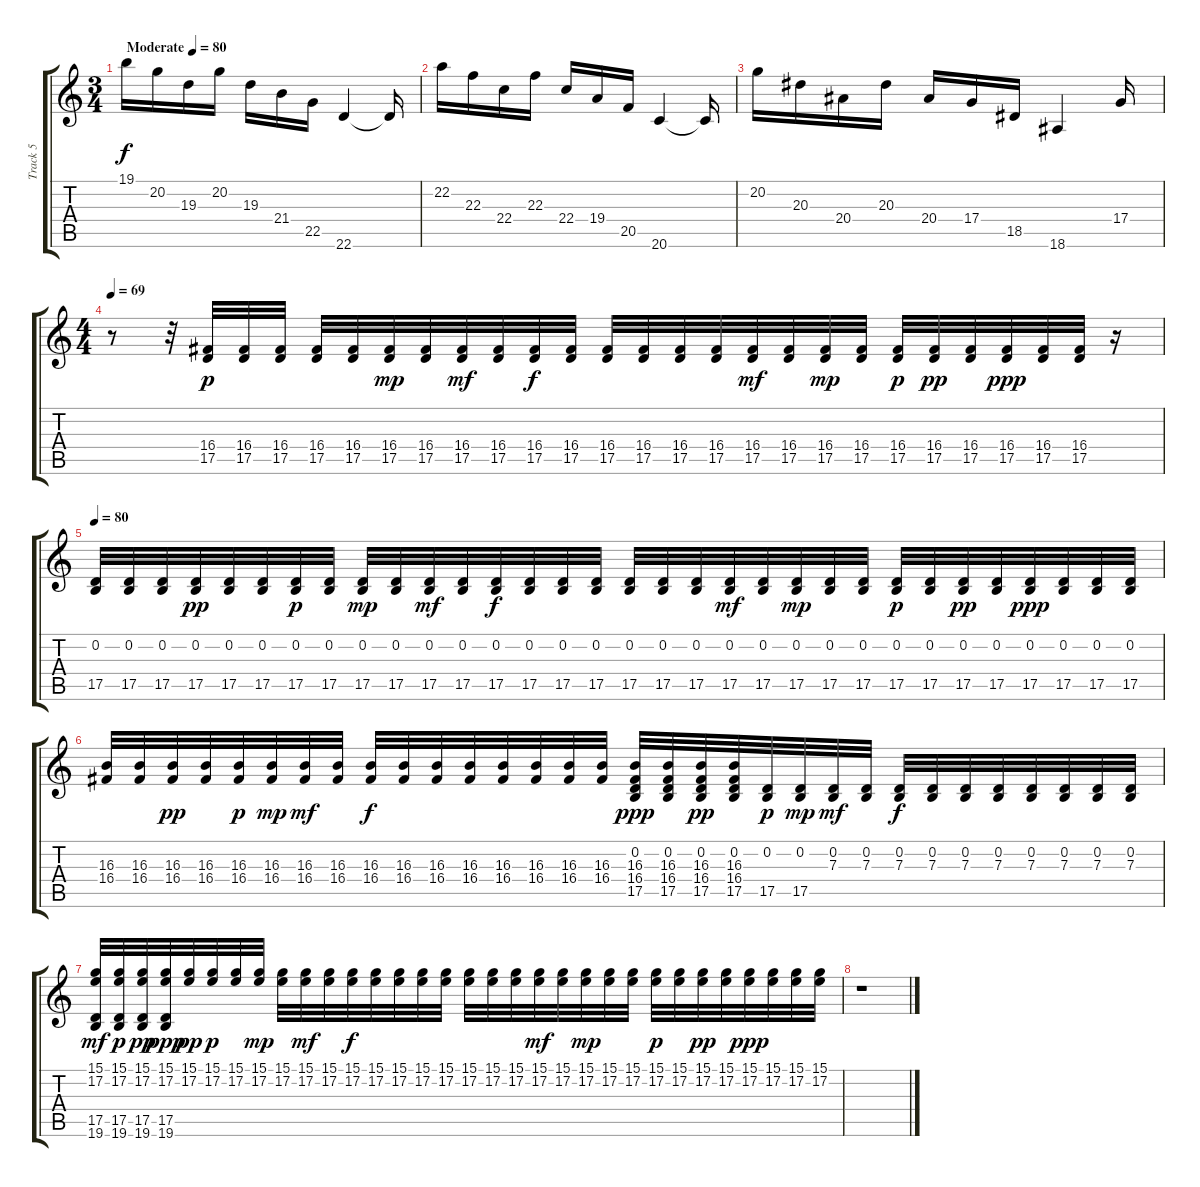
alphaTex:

\track ("Track 5" "Track 5") {instrument steeldrums}
\staff {score tabs}
\tuning (E4 B3 G3 D3 A2 E2) {hide}
\ts (3 4)
\tempo (80 "Moderate")
\clef g2
\ks c
19.1.16{dy f instrument steeldrums} 20.2.16 19.3.16 20.2.16 19.3.16 21.4.16 22.5.16 22.6.4 22.6{t}.16 |
22.2.16 22.3.16 22.4.16 22.3.16 22.4.16 19.4.16 20.5.16 20.6.4 20.6{t}.16 |
20.2.16 20.3.16 20.4.16 20.3.16 20.4.16 17.4.16 18.5.16 18.6.4 17.4.16 |
\ts (4 4)
\tempo 69
r.8 r.32 (16.4 17.5).32{dy p} (16.4 17.5).32 (16.4 17.5).32 (16.4 17.5).32 (16.4 17.5).32 (16.4 17.5).32{dy mp} (16.4 17.5).32 (16.4 17.5).32{dy mf} (16.4 17.5).32 (16.4 17.5).32{dy f} (16.4 17.5).32 (16.4 17.5).32 (16.4 17.5).32 (16.4 17.5).32 (16.4 17.5).32 (16.4 17.5).32{dy mf} (16.4 17.5).32 (16.4 17.5).32{dy mp} (16.4 17.5).32 (16.4 17.5).32{dy p} (16.4 17.5).32{dy pp} (16.4 17.5).32 (16.4 17.5).32{dy ppp} (16.4 17.5).32 (16.4 17.5).32 r.16 |
\tempo 80
(0.2 17.5).32 (0.2 17.5).32 (0.2 17.5).32 (0.2 17.5).32{dy pp} (0.2 17.5).32 (0.2 17.5).32 (0.2 17.5).32{dy p} (0.2 17.5).32 (0.2 17.5).32{dy mp} (0.2 17.5).32 (0.2 17.5).32{dy mf} (0.2 17.5).32 (0.2 17.5).32{dy f} (0.2 17.5).32 (0.2 17.5).32 (0.2 17.5).32 (0.2 17.5).32 (0.2 17.5).32 (0.2 17.5).32 (0.2 17.5).32{dy mf} (0.2 17.5).32 (0.2 17.5).32{dy mp} (0.2 17.5).32 (0.2 17.5).32 (0.2 17.5).32{dy p} (0.2 17.5).32 (0.2 17.5).32{dy pp} (0.2 17.5).32 (0.2 17.5).32{dy ppp} (0.2 17.5).32 (0.2 17.5).32 (0.2 17.5).32 |
(16.3 16.4).32 (16.3 16.4).32 (16.3 16.4).32{dy pp} (16.3 16.4).32 (16.3 16.4).32{dy p} (16.3 16.4).32{dy mp} (16.3 16.4).32{dy mf} (16.3 16.4).32 (16.3 16.4).32{dy f} (16.3 16.4).32 (16.3 16.4).32 (16.3 16.4).32 (16.3 16.4).32 (16.3 16.4).32 (16.3 16.4).32 (16.3 16.4).32 (0.2 16.3 16.4 17.5).32{dy ppp} (0.2 16.3 16.4 17.5).32 (0.2 16.3 16.4 17.5).32{dy pp} (0.2 16.3 16.4 17.5).32 (0.2 17.5).32{dy p} (0.2 17.5).32{dy mp} (0.2 7.3).32{dy mf} (0.2 7.3).32 (0.2 7.3).32{dy f} (0.2 7.3).32 (0.2 7.3).32 (0.2 7.3).32 (0.2 7.3).32 (0.2 7.3).32 (0.2 7.3).32 (0.2 7.3).32 |
(15.1 17.2 17.5 19.6).32{dy mf} (15.1 17.2 17.5 19.6).32{dy p} (15.1 17.2 17.5 19.6).32{dy pp} (15.1 17.2 17.5 19.6).32{dy ppp} (15.1 17.2).32{dy pp} (15.1 17.2).32{dy p} (15.1 17.2).32 (15.1 17.2).32{dy mp} (15.1 17.2).32 (15.1 17.2).32{dy mf} (15.1 17.2).32 (15.1 17.2).32{dy f} (15.1 17.2).32 (15.1 17.2).32 (15.1 17.2).32 (15.1 17.2).32 (15.1 17.2).32 (15.1 17.2).32 (15.1 17.2).32 (15.1 17.2).32{dy mf} (15.1 17.2).32 (15.1 17.2).32{dy mp} (15.1 17.2).32 (15.1 17.2).32 (15.1 17.2).32{dy p} (15.1 17.2).32 (15.1 17.2).32{dy pp} (15.1 17.2).32 (15.1 17.2).32{dy ppp} (15.1 17.2).32 (15.1 17.2).32 (15.1 17.2).32 |
r.1
